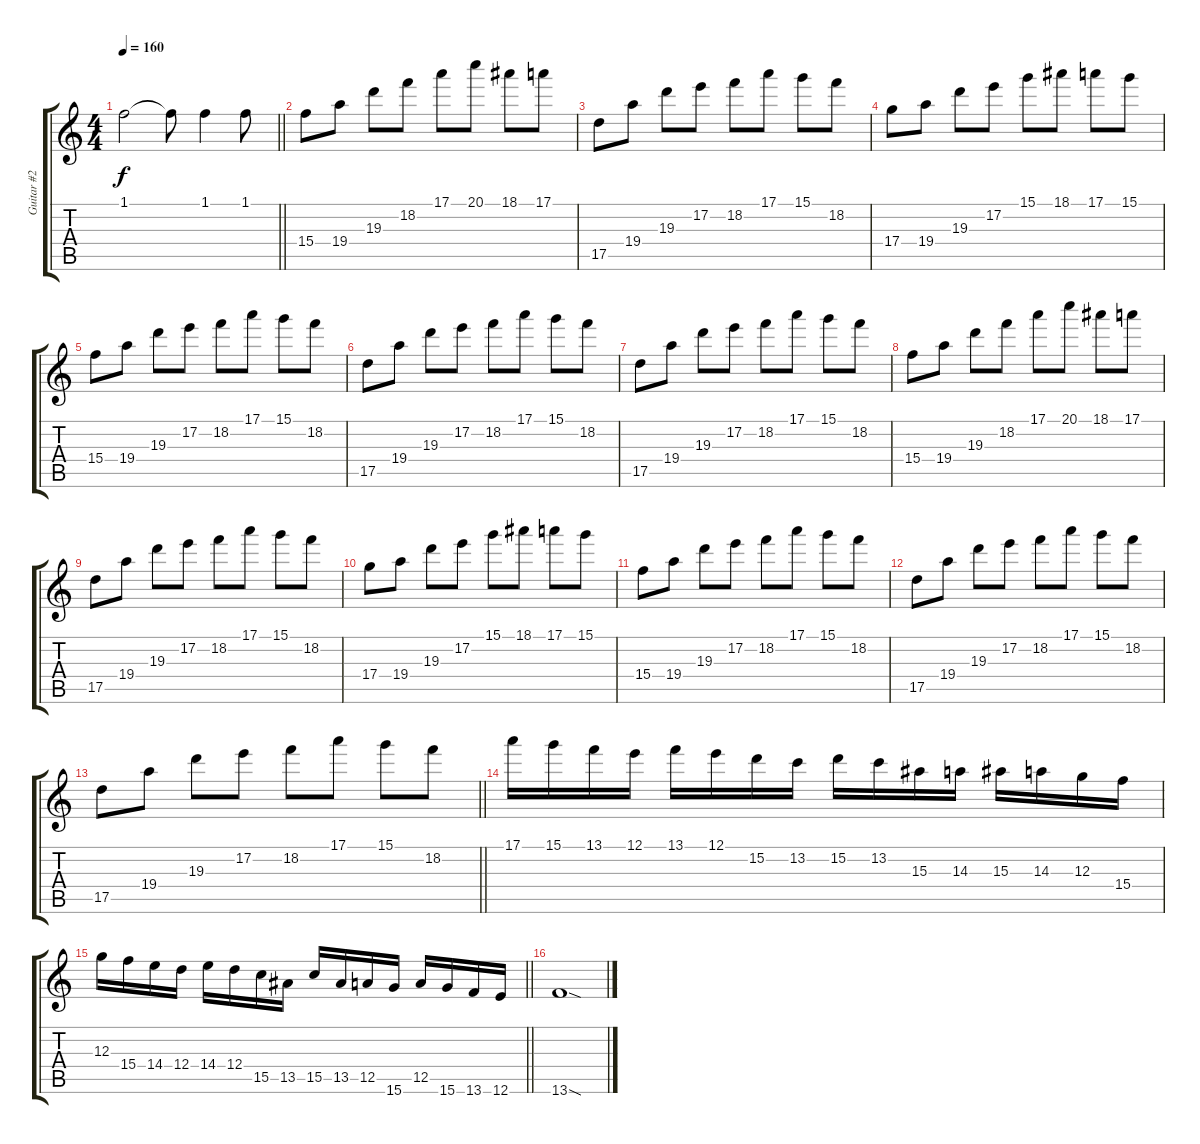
\track ("Guitar #2" "Guitar #2") {instrument distortionguitar}
\staff {score tabs}
\tuning (E4 B3 G3 D3 A2 E2) {hide}
\ts (4 4)
\tempo 160
\clef g2
\barLineRight lightlight
\ks c
1.1{t}.2{dy f} 1.1{t}.8 1.1.4 1.1.8 |
\section ("" "")
15.4.8{instrument distortionguitar} 19.4.8 19.3.8 18.2.8 17.1.8 20.1.8 18.1.8 17.1.8 |
17.5.8 19.4.8 19.3.8 17.2.8 18.2.8 17.1.8 15.1.8 18.2.8 |
17.4.8 19.4.8 19.3.8 17.2.8 15.1.8 18.1.8 17.1.8 15.1.8 |
15.4.8 19.4.8 19.3.8 17.2.8 18.2.8 17.1.8 15.1.8 18.2.8 |
17.5.8 19.4.8 19.3.8 17.2.8 18.2.8 17.1.8 15.1.8 18.2.8 |
17.5.8 19.4.8 19.3.8 17.2.8 18.2.8 17.1.8 15.1.8 18.2.8 |
15.4.8{instrument distortionguitar} 19.4.8 19.3.8 18.2.8 17.1.8 20.1.8 18.1.8 17.1.8 |
17.5.8 19.4.8 19.3.8 17.2.8 18.2.8 17.1.8 15.1.8 18.2.8 |
17.4.8 19.4.8 19.3.8 17.2.8 15.1.8 18.1.8 17.1.8 15.1.8 |
15.4.8 19.4.8 19.3.8 17.2.8 18.2.8 17.1.8 15.1.8 18.2.8 |
17.5.8 19.4.8 19.3.8 17.2.8 18.2.8 17.1.8 15.1.8 18.2.8 |
\barLineRight lightlight
17.5.8 19.4.8 19.3.8 17.2.8 18.2.8 17.1.8 15.1.8 18.2.8 |
\section ("" "")
17.1.16 15.1.16 13.1.16 12.1.16 13.1.16 12.1.16 15.2.16 13.2.16 15.2.16 13.2.16 15.3.16 14.3.16 15.3.16 14.3.16 12.3.16 15.4.16 |
\barLineRight lightlight
12.3.16 15.4.16 14.4.16 12.4.16 14.4.16 12.4.16 15.5.16 13.5.16 15.5.16 13.5.16 12.5.16 15.6.16 12.5.16 15.6.16 13.6.16 12.6.16 |
\section ("" "")
13.6{sod}.1
